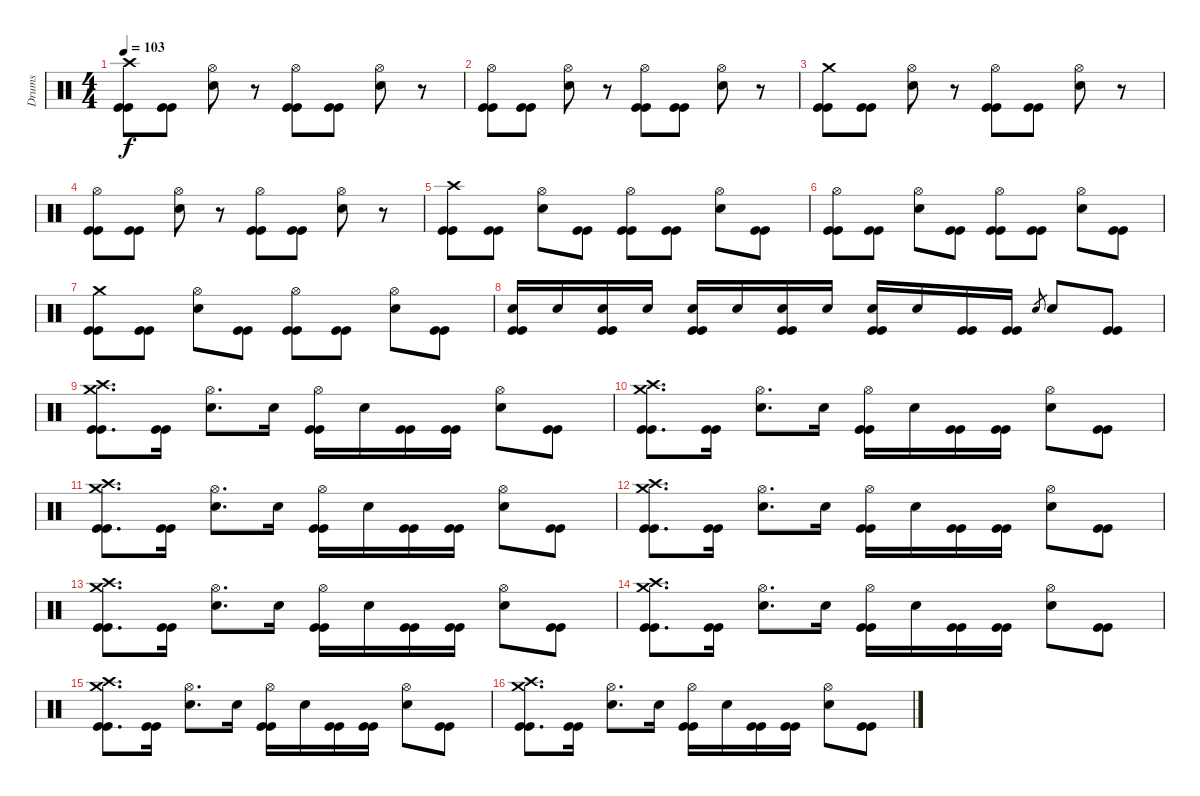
\track ("Drums" "Drums") {instrument percussion}
\staff {score}
\articulation defaults
\ts (4 4)
\tempo 103
\clef neutral
\ks c
("Crash high (hit)" "Kick (hit)" "Kick (hit)").8{dy f} ("Kick (hit)" "Kick (hit)").8 ("Hi-Hat (open)" "Electric Snare (hit)").8 r.8 ("Hi-Hat (open)" "Kick (hit)" "Kick (hit)").8 ("Kick (hit)" "Kick (hit)").8 ("Hi-Hat (open)" "Electric Snare (hit)").8 r.8 |
("Hi-Hat (open)" "Kick (hit)" "Kick (hit)").8 ("Kick (hit)" "Kick (hit)").8 ("Hi-Hat (open)" "Electric Snare (hit)").8 r.8 ("Hi-Hat (open)" "Kick (hit)" "Kick (hit)").8 ("Kick (hit)" "Kick (hit)").8 ("Hi-Hat (open)" "Electric Snare (hit)").8 r.8 |
("Crash medium (hit)" "Kick (hit)" "Kick (hit)").8 ("Kick (hit)" "Kick (hit)").8 ("Hi-Hat (open)" "Electric Snare (hit)").8 r.8 ("Hi-Hat (open)" "Kick (hit)" "Kick (hit)").8 ("Kick (hit)" "Kick (hit)").8 ("Hi-Hat (open)" "Electric Snare (hit)").8 r.8 |
("Hi-Hat (open)" "Kick (hit)" "Kick (hit)").8 ("Kick (hit)" "Kick (hit)").8 ("Hi-Hat (open)" "Electric Snare (hit)").8 r.8 ("Hi-Hat (open)" "Kick (hit)" "Kick (hit)").8 ("Kick (hit)" "Kick (hit)").8 ("Hi-Hat (open)" "Electric Snare (hit)").8 r.8 |
("Crash high (hit)" "Kick (hit)" "Kick (hit)").8 ("Kick (hit)" "Kick (hit)").8 ("Hi-Hat (open)" "Electric Snare (hit)").8 ("Kick (hit)" "Kick (hit)").8 ("Hi-Hat (open)" "Kick (hit)" "Kick (hit)").8 ("Kick (hit)" "Kick (hit)").8 ("Hi-Hat (open)" "Electric Snare (hit)").8 ("Kick (hit)" "Kick (hit)").8 |
("Hi-Hat (open)" "Kick (hit)" "Kick (hit)").8 ("Kick (hit)" "Kick (hit)").8 ("Hi-Hat (open)" "Electric Snare (hit)").8 ("Kick (hit)" "Kick (hit)").8 ("Hi-Hat (open)" "Kick (hit)" "Kick (hit)").8 ("Kick (hit)" "Kick (hit)").8 ("Hi-Hat (open)" "Electric Snare (hit)").8 ("Kick (hit)" "Kick (hit)").8 |
("Crash medium (hit)" "Kick (hit)" "Kick (hit)").8 ("Kick (hit)" "Kick (hit)").8 ("Hi-Hat (open)" "Electric Snare (hit)").8 ("Kick (hit)" "Kick (hit)").8 ("Hi-Hat (open)" "Kick (hit)" "Kick (hit)").8 ("Kick (hit)" "Kick (hit)").8 ("Hi-Hat (open)" "Electric Snare (hit)").8 ("Kick (hit)" "Kick (hit)").8 |
("Electric Snare (hit)" "Kick (hit)" "Kick (hit)").16 "Electric Snare (hit)".16 ("Electric Snare (hit)" "Kick (hit)" "Kick (hit)").16 "Electric Snare (hit)".16 ("Electric Snare (hit)" "Kick (hit)" "Kick (hit)").16 "Electric Snare (hit)".16 ("Electric Snare (hit)" "Kick (hit)" "Kick (hit)").16 "Electric Snare (hit)".16 ("Electric Snare (hit)" "Kick (hit)" "Kick (hit)").16 "Electric Snare (hit)".16 ("Kick (hit)" "Kick (hit)").16 ("Kick (hit)" "Kick (hit)").16 "Electric Snare (hit)".8{gr} "Electric Snare (hit)".8 ("Kick (hit)" "Kick (hit)").8 |
("Crash high (hit)" "Crash medium (hit)" "Kick (hit)" "Kick (hit)").8{d} ("Kick (hit)" "Kick (hit)").16 ("Hi-Hat (open)" "Electric Snare (hit)").8{d} "Electric Snare (hit)".16 ("Hi-Hat (open)" "Kick (hit)" "Kick (hit)").16 "Electric Snare (hit)".16 ("Kick (hit)" "Kick (hit)").16 ("Kick (hit)" "Kick (hit)").16 ("Hi-Hat (open)" "Electric Snare (hit)").8 ("Kick (hit)" "Kick (hit)").8 |
("Crash high (hit)" "Crash medium (hit)" "Kick (hit)" "Kick (hit)").8{d} ("Kick (hit)" "Kick (hit)").16 ("Hi-Hat (open)" "Electric Snare (hit)").8{d} "Electric Snare (hit)".16 ("Hi-Hat (open)" "Kick (hit)" "Kick (hit)").16 "Electric Snare (hit)".16 ("Kick (hit)" "Kick (hit)").16 ("Kick (hit)" "Kick (hit)").16 ("Hi-Hat (open)" "Electric Snare (hit)").8 ("Kick (hit)" "Kick (hit)").8 |
("Crash high (hit)" "Crash medium (hit)" "Kick (hit)" "Kick (hit)").8{d} ("Kick (hit)" "Kick (hit)").16 ("Hi-Hat (open)" "Electric Snare (hit)").8{d} "Electric Snare (hit)".16 ("Hi-Hat (open)" "Kick (hit)" "Kick (hit)").16 "Electric Snare (hit)".16 ("Kick (hit)" "Kick (hit)").16 ("Kick (hit)" "Kick (hit)").16 ("Hi-Hat (open)" "Electric Snare (hit)").8 ("Kick (hit)" "Kick (hit)").8 |
("Crash high (hit)" "Crash medium (hit)" "Kick (hit)" "Kick (hit)").8{d} ("Kick (hit)" "Kick (hit)").16 ("Hi-Hat (open)" "Electric Snare (hit)").8{d} "Electric Snare (hit)".16 ("Hi-Hat (open)" "Kick (hit)" "Kick (hit)").16 "Electric Snare (hit)".16 ("Kick (hit)" "Kick (hit)").16 ("Kick (hit)" "Kick (hit)").16 ("Hi-Hat (open)" "Electric Snare (hit)").8 ("Kick (hit)" "Kick (hit)").8 |
("Crash high (hit)" "Crash medium (hit)" "Kick (hit)" "Kick (hit)").8{d} ("Kick (hit)" "Kick (hit)").16 ("Hi-Hat (open)" "Electric Snare (hit)").8{d} "Electric Snare (hit)".16 ("Hi-Hat (open)" "Kick (hit)" "Kick (hit)").16 "Electric Snare (hit)".16 ("Kick (hit)" "Kick (hit)").16 ("Kick (hit)" "Kick (hit)").16 ("Hi-Hat (open)" "Electric Snare (hit)").8 ("Kick (hit)" "Kick (hit)").8 |
("Crash high (hit)" "Crash medium (hit)" "Kick (hit)" "Kick (hit)").8{d} ("Kick (hit)" "Kick (hit)").16 ("Hi-Hat (open)" "Electric Snare (hit)").8{d} "Electric Snare (hit)".16 ("Hi-Hat (open)" "Kick (hit)" "Kick (hit)").16 "Electric Snare (hit)".16 ("Kick (hit)" "Kick (hit)").16 ("Kick (hit)" "Kick (hit)").16 ("Hi-Hat (open)" "Electric Snare (hit)").8 ("Kick (hit)" "Kick (hit)").8 |
("Crash high (hit)" "Crash medium (hit)" "Kick (hit)" "Kick (hit)").8{d} ("Kick (hit)" "Kick (hit)").16 ("Hi-Hat (open)" "Electric Snare (hit)").8{d} "Electric Snare (hit)".16 ("Hi-Hat (open)" "Kick (hit)" "Kick (hit)").16 "Electric Snare (hit)".16 ("Kick (hit)" "Kick (hit)").16 ("Kick (hit)" "Kick (hit)").16 ("Hi-Hat (open)" "Electric Snare (hit)").8 ("Kick (hit)" "Kick (hit)").8 |
("Crash high (hit)" "Crash medium (hit)" "Kick (hit)" "Kick (hit)").8{d} ("Kick (hit)" "Kick (hit)").16 ("Hi-Hat (open)" "Electric Snare (hit)").8{d} "Electric Snare (hit)".16 ("Hi-Hat (open)" "Kick (hit)" "Kick (hit)").16 "Electric Snare (hit)".16 ("Kick (hit)" "Kick (hit)").16 ("Kick (hit)" "Kick (hit)").16 ("Hi-Hat (open)" "Electric Snare (hit)").8 ("Kick (hit)" "Kick (hit)").8
